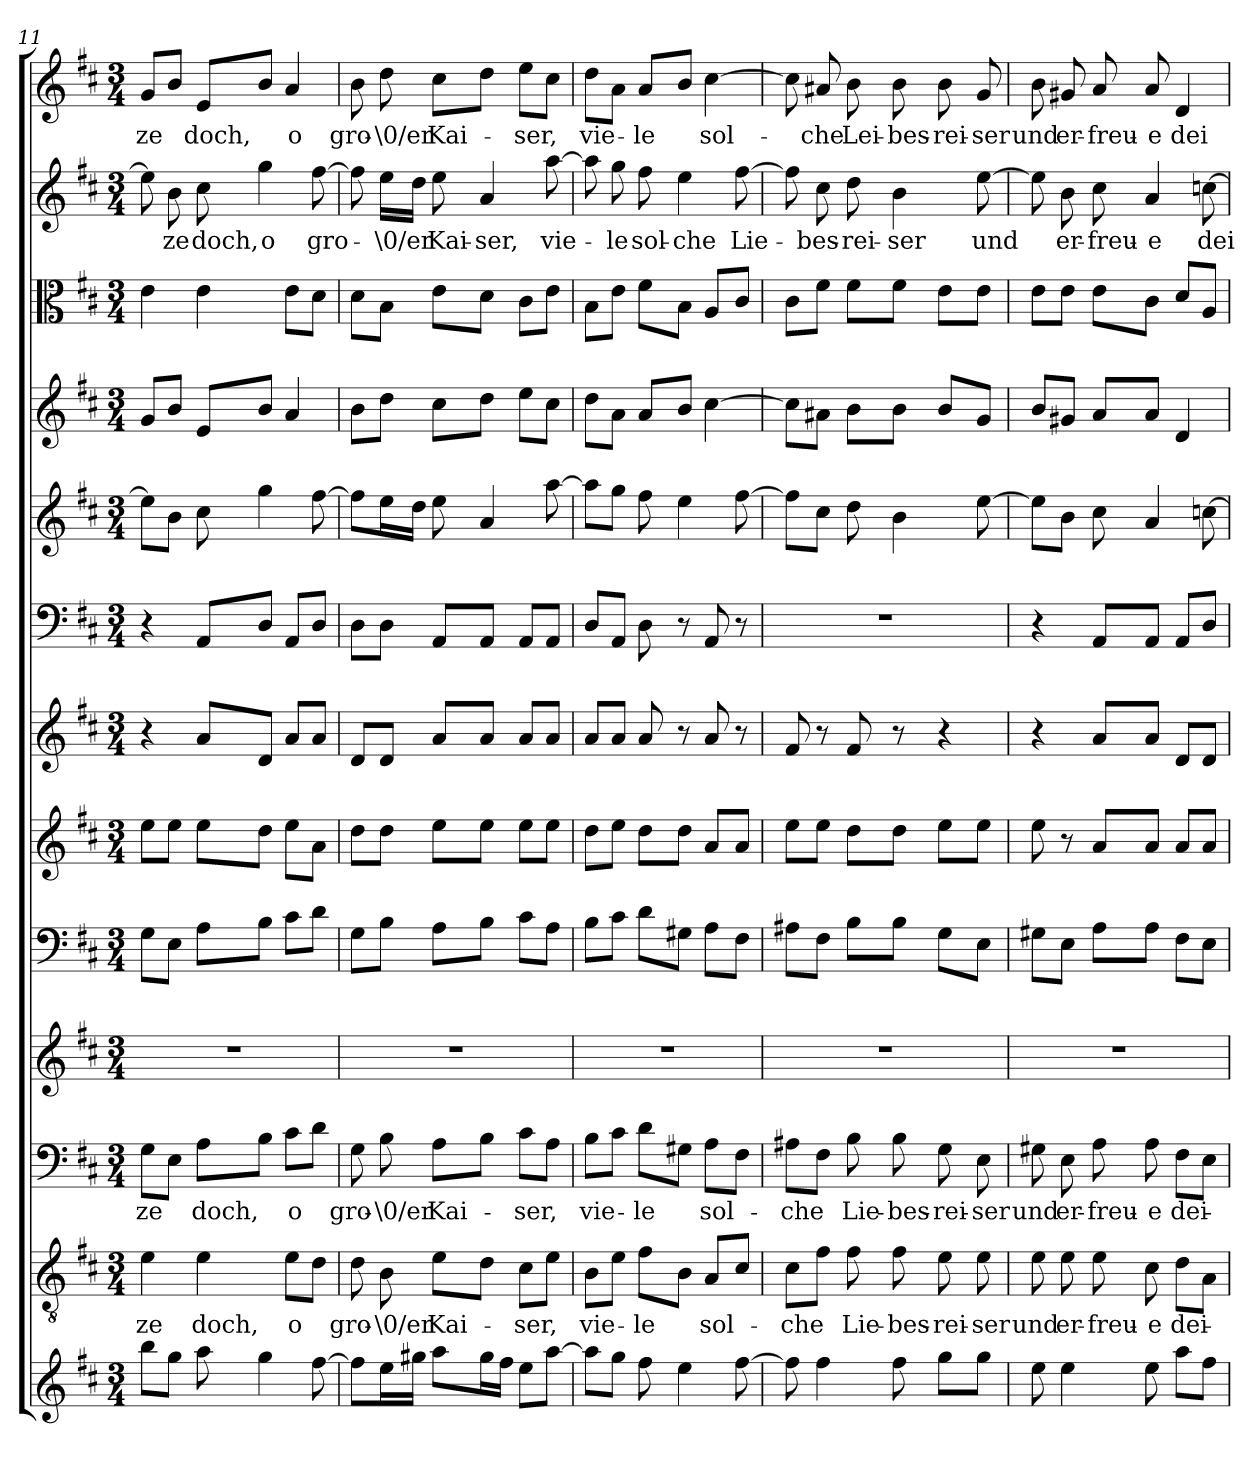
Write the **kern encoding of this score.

**kern	**kern	**text	**kern	**text	**kern	**kern	**kern	**kern	**kern	**kern	**kern	**kern	**kern	**text	**kern	**text
*part13	*part12	*part12	*part11	*part11	*part10	*part9	*part8	*part7	*part6	*part5	*part4	*part3	*part2	*part2	*part1	*part1
*staff13	*staff12	*staff12	*staff11	*staff11	*staff10	*staff9	*staff8	*staff7	*staff6	*staff5	*staff4	*staff3	*staff2	*staff2	*staff1	*staff1
*clefG2	*clefGv2	*	*clefF4	*	*clefG2	*clefF4	*clefG2	*clefG2	*clefF4	*clefG2	*clefG2	*clefC3	*clefG2	*	*clefG2	*
*k[f#c#]	*k[f#c#]	*	*k[f#c#]	*	*k[f#c#]	*k[f#c#]	*k[f#c#]	*k[f#c#]	*k[f#c#]	*k[f#c#]	*k[f#c#]	*k[f#c#]	*k[f#c#]	*	*k[f#c#]	*
*D:	*D:	*	*D:	*	*D:	*D:	*D:	*D:	*D:	*D:	*D:	*D:	*D:	*	*D:	*
*M3/4	*M3/4	*	*M3/4	*	*M3/4	*M3/4	*M3/4	*M3/4	*M3/4	*M3/4	*M3/4	*M3/4	*M3/4	*	*M3/4	*
=11	=11	=11	=11	=11	=11	=11	=11	=11	=11	=11	=11	=11	=11	=11	=11	=11
8bb\L	4e\	-ze	8G\L	-ze	2.r	8G\L	8ee\L	4r	4r	8ee\L]	8g/L	4e\	8ee\]	.	8g/L	-ze
8gg\J	.	.	8E\J	.	.	8E\J	8ee\J	.	.	8b\J	8b/J	.	8b\	-ze	8b/J	.
8aa\	4e\	doch,	8A\L	doch,	.	8A\L	8ee\L	8a/L	8AA/L	8cc#\	8e/L	4e\	8cc#\	doch,	8e/L	doch,
4gg\	.	.	8B\J	.	.	8B\J	8dd\J	8d/J	8D/J	4gg\	8b/J	.	4gg\	o	8b/J	.
.	8e\L	o	8c#\L	o	.	8c#\L	8ee\L	8a/L	8AA/L	.	4a/	8e\L	.	.	4a/	o
[8ff#\	8d\J	.	8d\J	.	.	8d\J	8a\J	8a/J	8D/J	[8ff#\	.	8d\J	[8ff#\	gro-	.	.
=12	=12	=12	=12	=12	=12	=12	=12	=12	=12	=12	=12	=12	=12	=12	=12	=12
8ff#\L]	8d\	gro-	8G\	gro-	2.r	8G\L	8dd\L	8d/L	8D\L	8ff#\L]	8b\L	8d\L	8ff#\]	.	8b\	gro-
16ee\L	8B\	-\0/er	8B\	-\0/er	.	8B\J	8dd\J	8d/J	8D\J	16ee\L	8dd\J	8B\J	16ee\LL	-\0/er	8dd\	-\0/er
16gg#X\JJ	.	.	.	.	.	.	.	.	.	16dd\JJ	.	.	16dd\JJ	.	.	.
8aa\L	8e\L	Kai-	8A\L	Kai-	.	8A\L	8ee\L	8a/L	8AA/L	8ee\	8cc#\L	8e\L	8ee\	Kai-	8cc#\L	Kai-
16gg#\L	8d\J	.	8B\J	.	.	8B\J	8ee\J	8a/J	8AA/J	4a/	8dd\J	8d\J	4a/	-ser,	8dd\J	.
16ff#\JJ	.	.	.	.	.	.	.	.	.	.	.	.	.	.	.	.
8ee\L	8c#\L	-ser,	8c#\L	-ser,	.	8c#\L	8ee\L	8a/L	8AA/L	.	8ee\L	8c#\L	.	.	8ee\L	-ser,
[8aa\J	8e\J	.	8A\J	.	.	8A\J	8ee\J	8a/J	8AA/J	[8aa\	8cc#\J	8e\J	[8aa\	vie-	8cc#\J	.
=13	=13	=13	=13	=13	=13	=13	=13	=13	=13	=13	=13	=13	=13	=13	=13	=13
8aa\L]	8B\L	vie-	8B\L	vie-	2.r	8B\L	8dd\L	8a/L	8D/L	8aa\L]	8dd\L	8B\L	8aa\]	.	8dd\L	vie-
8gg\J	8e\J	.	8c#\J	.	.	8c#\J	8ee\J	8a/J	8AA/J	8gg\J	8a\J	8e\J	8gg\	-le	8a\J	.
8ff#\	8f#\L	-le	8d\L	-le	.	8d\L	8dd\L	8a/	8D\	8ff#\	8a/L	8f#\L	8ff#\	sol-	8a/L	-le
4ee\	8B\J	.	8G#X\J	.	.	8G#X\J	8dd\J	8r	8r	4ee\	8b/J	8B\J	4ee\	-che	8b/J	.
.	8A/L	sol-	8A\L	sol-	.	8A\L	8a/L	8a/	8AA/	.	[4cc#\	8A/L	.	.	[4cc#\	sol-
[8ff#\	8c#/J	.	8F#\J	.	.	8F#\J	8a/J	8r	8r	[8ff#\	.	8c#/J	[8ff#\	Lie-	.	.
=14	=14	=14	=14	=14	=14	=14	=14	=14	=14	=14	=14	=14	=14	=14	=14	=14
8ff#\]	8c#\L	-che	8A#X\L	-che	2.r	8A#X\L	8ee\L	8f#/	2.r	8ff#\L]	8cc#\L]	8c#\L	8ff#\]	.	8cc#\]	.
4ff#\	8f#\J	.	8F#\J	.	.	8F#\J	8ee\J	8r	.	8cc#\J	8a#X\J	8f#\J	8cc#\	-bes-	8a#X/	-che
.	8f#\	Lie-	8B\	Lie-	.	8B\L	8dd\L	8f#/	.	8dd\	8b\L	8f#\L	8dd\	-rei-	8b\	Lei-
8ff#\	8f#\	-bes-	8B\	-bes-	.	8B\J	8dd\J	8r	.	4b\	8b\J	8f#\J	4b\	-ser	8b\	-bes-
8gg\L	8e\	-rei-	8G\	-rei-	.	8G\L	8ee\L	4r	.	.	8b/L	8e\L	.	.	8b\	-rei-
8gg\J	8e\	-ser	8E\	-ser	.	8E\J	8ee\J	.	.	[8ee\	8g/J	8e\J	[8ee\	und	8g/	-ser
=15	=15	=15	=15	=15	=15	=15	=15	=15	=15	=15	=15	=15	=15	=15	=15	=15
8ee\	8e\	und	8G#X\	und	2.r	8G#X\L	8ee\	4r	4r	8ee\L]	8b/L	8e\L	8ee\]	.	8b\	und
4ee\	8e\	er-	8E\	er-	.	8E\J	8r	.	.	8b\J	8g#X/J	8e\J	8b\	er-	8g#X/	er-
.	8e\	-freu-	8A\	-freu-	.	8A\L	8a/L	8a/L	8AA/L	8cc#\	8a/L	8e\L	8cc#\	-freu-	8a/	-freu-
8ee\	8c#\	-e	8A\	-e	.	8A\J	8a/J	8a/J	8AA/J	4a/	8a/J	8c#\J	4a/	-e	8a/	-e
8aa\L	8d\L	dei-	8F#\L	dei-	.	8F#\L	8a/L	8d/L	8AA/L	.	4d/	8d/L	.	.	4d/	dei-
8ff#\J	8A\J	.	8E\J	.	.	8E\J	8a/J	8d/J	8D/J	[8ccn\	.	8A/J	[8ccn\	dei-	.	.
=	=	=	=	=	=	=	=	=	=	=	=	=	=	=	=	=
*-	*-	*-	*-	*-	*-	*-	*-	*-	*-	*-	*-	*-	*-	*-	*-	*-
